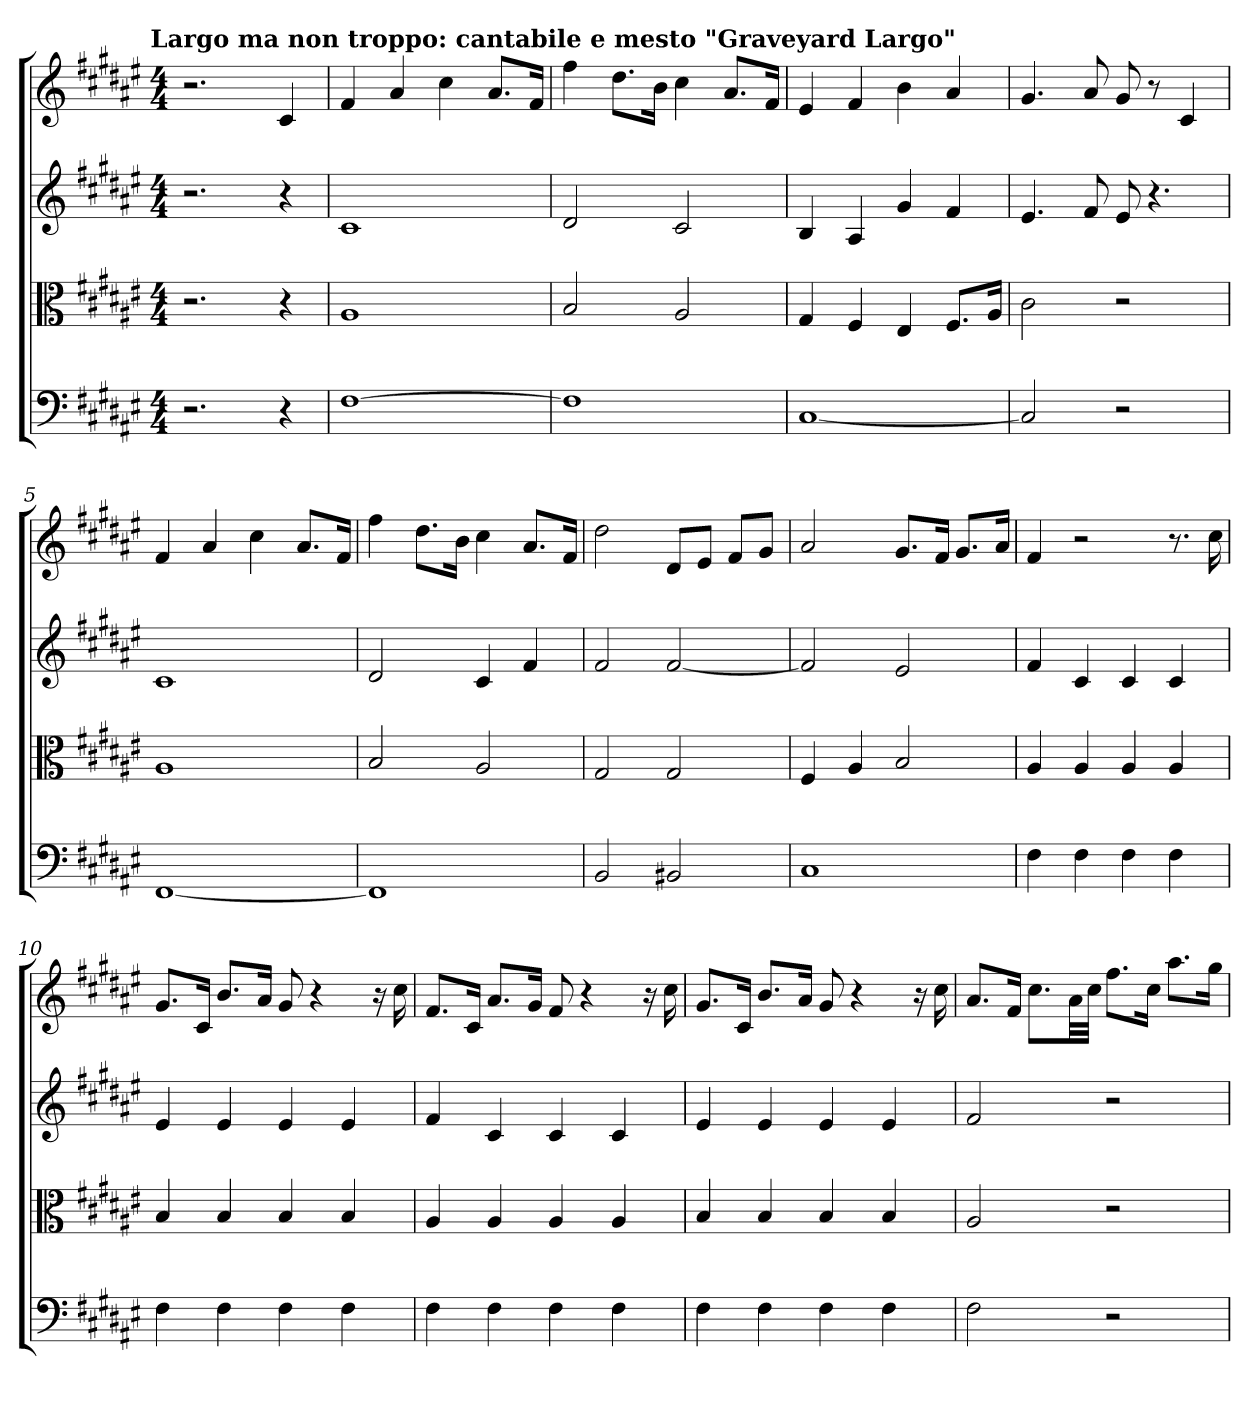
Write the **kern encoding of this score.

**kern	**kern	**kern	**kern
*part4	*part3	*part2	*part1
*staff4	*staff3	*staff2	*staff1
*clefF4	*clefC3	*	*
*k[f#c#g#d#a#e#]	*k[f#c#g#d#a#e#]	*k[f#c#g#d#a#e#]	*k[f#c#g#d#a#e#]
*F#:	*F#:	*F#:	*F#:
!!LO:TX:omd:t=Largo ma non troppo&colon; cantabile e mesto "Graveyard Largo"
*M4/4	*M4/4	*M4/4	*M4/4
*MM46	*MM46	*MM46	*MM46
=	=	=	=
2.r	2.r	2.r	2.r
4r	4r	4r	4c#
=1	=1	=1	=1
[1F#	1A#	1c#	4f#
.	.	.	4a#
.	.	.	4cc#
.	.	.	8.a#L
.	.	.	16f#Jk
=2	=2	=2	=2
1F#]	2B	2d#	4ff#
.	.	.	8.dd#L
.	.	.	16bJk
.	2A#	2c#	4cc#
.	.	.	8.a#L
.	.	.	16f#Jk
=3	=3	=3	=3
[1C#	4G#	4B	4e#
.	4F#	4A#	4f#
.	4E#	4g#	4b
.	8.F#/L	4f#	4a#
.	16A#/Jk	.	.
=4	=4	=4	=4
2C#]	2c#	4.e#	4.g#
.	.	8f#	8a#
2r	2r	8e#	8g#
.	.	4.r	8r
.	.	.	4c#
=5	=5	=5	=5
[1FF#	1A#	1c#	4f#
.	.	.	4a#
.	.	.	4cc#
.	.	.	8.a#L
.	.	.	16f#Jk
=6	=6	=6	=6
1FF#]	2B	2d#	4ff#
.	.	.	8.dd#L
.	.	.	16bJk
.	2A#	4c#	4cc#
.	.	4f#	8.a#L
.	.	.	16f#Jk
=7	=7	=7	=7
2BB	2G#	2f#	2dd#
2BB#X	2G#	[2f#	8d#L
.	.	.	8e#J
.	.	.	8f#L
.	.	.	8g#J
=8	=8	=8	=8
1C#	4F#	2f#]	2a#
.	4A#	.	.
.	2B	2e#	8.g#L
.	.	.	16f#Jk
.	.	.	8.g#L
.	.	.	16a#Jk
=9	=9	=9	=9
4F#	4A#	4f#	4f#
4F#	4A#	4c#	2r
4F#	4A#	4c#	.
4F#	4A#	4c#	8.r
.	.	.	16cc#
=10	=10	=10	=10
4F#	4B	4e#	8.g#L
.	.	.	16c#Jk
4F#	4B	4e#	8.bL
.	.	.	16a#Jk
4F#	4B	4e#	8g#
.	.	.	4r
4F#	4B	4e#	.
.	.	.	16r
.	.	.	16cc#
=11	=11	=11	=11
4F#	4A#	4f#	8.f#L
.	.	.	16c#Jk
4F#	4A#	4c#	8.a#L
.	.	.	16g#Jk
4F#	4A#	4c#	8f#
.	.	.	4r
4F#	4A#	4c#	.
.	.	.	16r
.	.	.	16cc#
=12	=12	=12	=12
4F#	4B	4e#	8.g#L
.	.	.	16c#Jk
4F#	4B	4e#	8.bL
.	.	.	16a#Jk
4F#	4B	4e#	8g#
.	.	.	4r
4F#	4B	4e#	.
.	.	.	16r
.	.	.	16cc#
=13	=13	=13	=13
2F#	2A#	2f#	8.a#L
.	.	.	16f#Jk
.	.	.	8.cc#L
.	.	.	32a#LL
.	.	.	32cc#JJJ
2r	2r	2r	8.ff#L
.	.	.	16cc#Jk
.	.	.	8.aa#L
.	.	.	16gg#Jk
=	=	=	=
*-	*-	*-	*-
